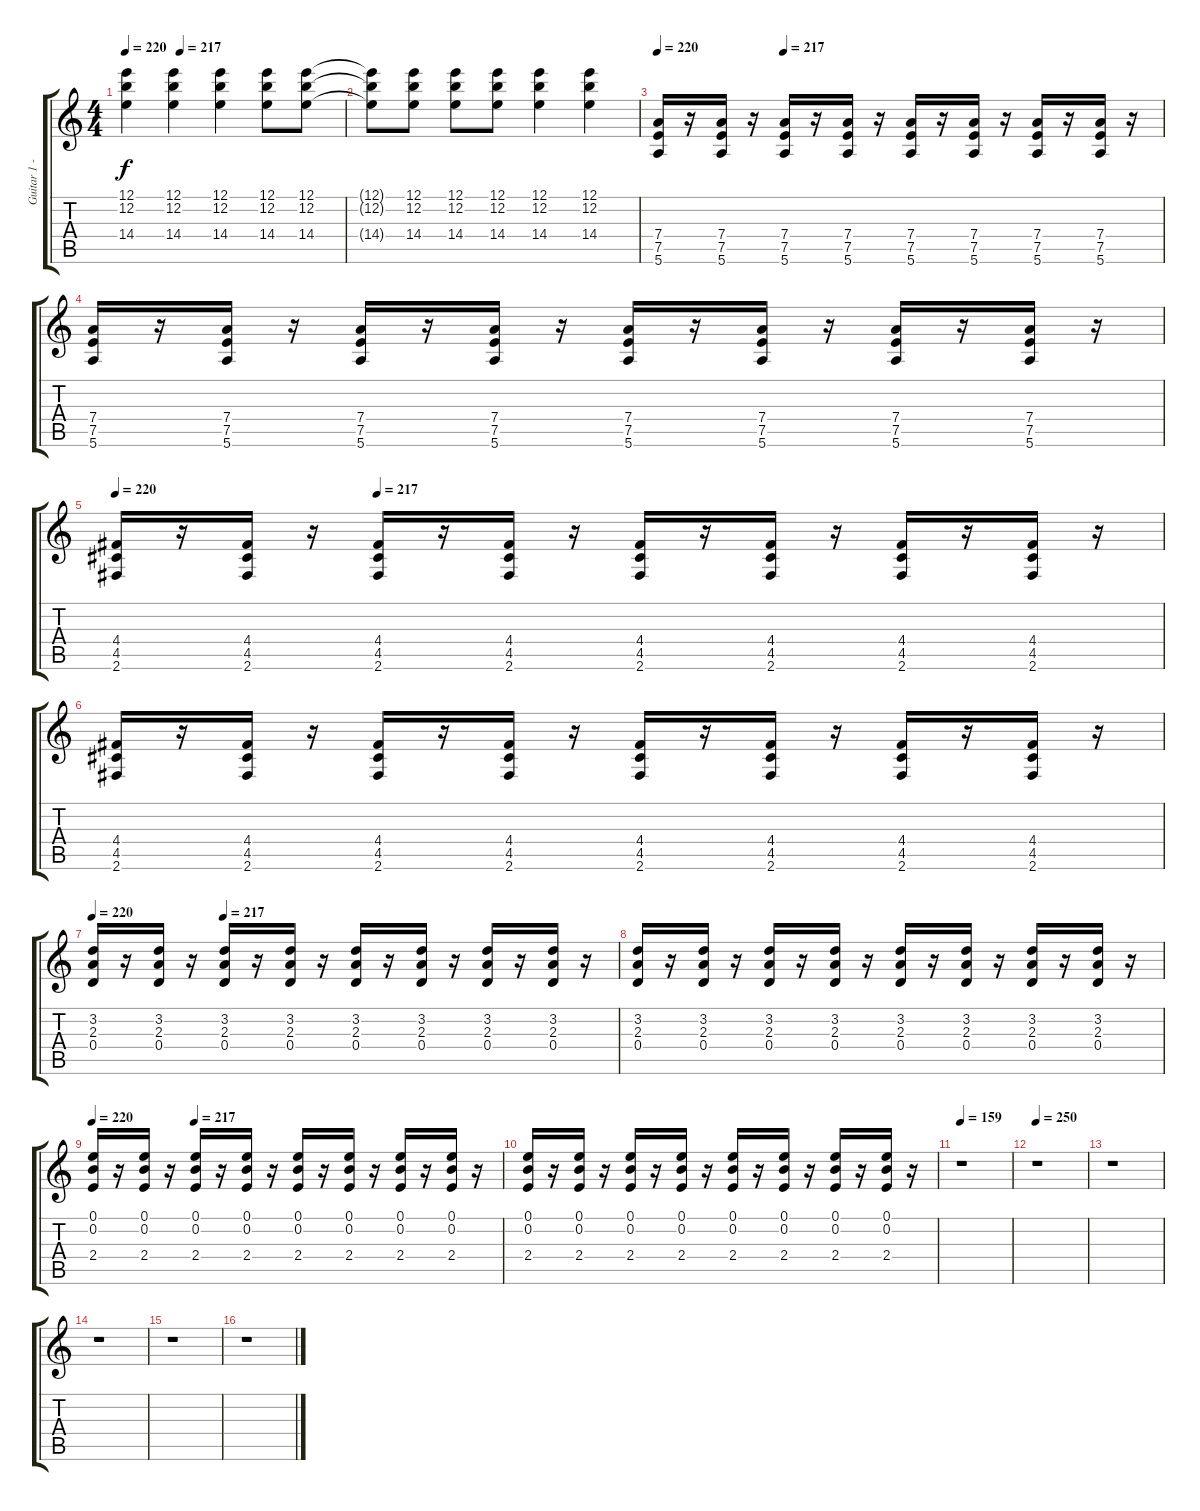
\track ("Guitar 1 - El Hefe" "Guitar 1 -") {instrument overdrivenguitar}
\staff {score tabs}
\tuning (E4 B3 G3 D3 A2 E2) {hide}
\ts (4 4)
\tempo 220
\tempo (217 0.25)
\clef g2
\ks c
(12.1 12.2 14.4).4{dy f} (12.1 12.2 14.4).4 (12.1 12.2 14.4).4 (12.1 12.2 14.4).8 (12.1 12.2 14.4).8 |
(12.1{t} 12.2{t} 14.4{t}).8 (12.1 12.2 14.4).8 (12.1 12.2 14.4).8 (12.1 12.2 14.4).8 (12.1 12.2 14.4).4 (12.1 12.2 14.4).4 |
\tempo 220
\tempo (217 0.25)
(7.4 7.5 5.6).16 r.16 (7.4 7.5 5.6).16 r.16 (7.4 7.5 5.6).16 r.16 (7.4 7.5 5.6).16 r.16 (7.4 7.5 5.6).16 r.16 (7.4 7.5 5.6).16 r.16 (7.4 7.5 5.6).16 r.16 (7.4 7.5 5.6).16 r.16 |
(7.4 7.5 5.6).16 r.16 (7.4 7.5 5.6).16 r.16 (7.4 7.5 5.6).16 r.16 (7.4 7.5 5.6).16 r.16 (7.4 7.5 5.6).16 r.16 (7.4 7.5 5.6).16 r.16 (7.4 7.5 5.6).16 r.16 (7.4 7.5 5.6).16 r.16 |
\tempo 220
\tempo (217 0.25)
(4.4 4.5 2.6).16 r.16 (4.4 4.5 2.6).16 r.16 (4.4 4.5 2.6).16 r.16 (4.4 4.5 2.6).16 r.16 (4.4 4.5 2.6).16 r.16 (4.4 4.5 2.6).16 r.16 (4.4 4.5 2.6).16 r.16 (4.4 4.5 2.6).16 r.16 |
(4.4 4.5 2.6).16 r.16 (4.4 4.5 2.6).16 r.16 (4.4 4.5 2.6).16 r.16 (4.4 4.5 2.6).16 r.16 (4.4 4.5 2.6).16 r.16 (4.4 4.5 2.6).16 r.16 (4.4 4.5 2.6).16 r.16 (4.4 4.5 2.6).16 r.16 |
\tempo 220
\tempo (217 0.25)
(3.2 2.3 0.4).16 r.16 (3.2 2.3 0.4).16 r.16 (3.2 2.3 0.4).16 r.16 (3.2 2.3 0.4).16 r.16 (3.2 2.3 0.4).16 r.16 (3.2 2.3 0.4).16 r.16 (3.2 2.3 0.4).16 r.16 (3.2 2.3 0.4).16 r.16 |
(3.2 2.3 0.4).16 r.16 (3.2 2.3 0.4).16 r.16 (3.2 2.3 0.4).16 r.16 (3.2 2.3 0.4).16 r.16 (3.2 2.3 0.4).16 r.16 (3.2 2.3 0.4).16 r.16 (3.2 2.3 0.4).16 r.16 (3.2 2.3 0.4).16 r.16 |
\tempo 220
\tempo (217 0.25)
(0.1 0.2 2.4).16 r.16 (0.1 0.2 2.4).16 r.16 (0.1 0.2 2.4).16 r.16 (0.1 0.2 2.4).16 r.16 (0.1 0.2 2.4).16 r.16 (0.1 0.2 2.4).16 r.16 (0.1 0.2 2.4).16 r.16 (0.1 0.2 2.4).16 r.16 |
(0.1 0.2 2.4).16 r.16 (0.1 0.2 2.4).16 r.16 (0.1 0.2 2.4).16 r.16 (0.1 0.2 2.4).16 r.16 (0.1 0.2 2.4).16 r.16 (0.1 0.2 2.4).16 r.16 (0.1 0.2 2.4).16 r.16 (0.1 0.2 2.4).16 r.16 |
\tempo 159
r.1 |
\tempo 250
r.1 |
r.1 |
r.1 |
r.1 |
r.1
